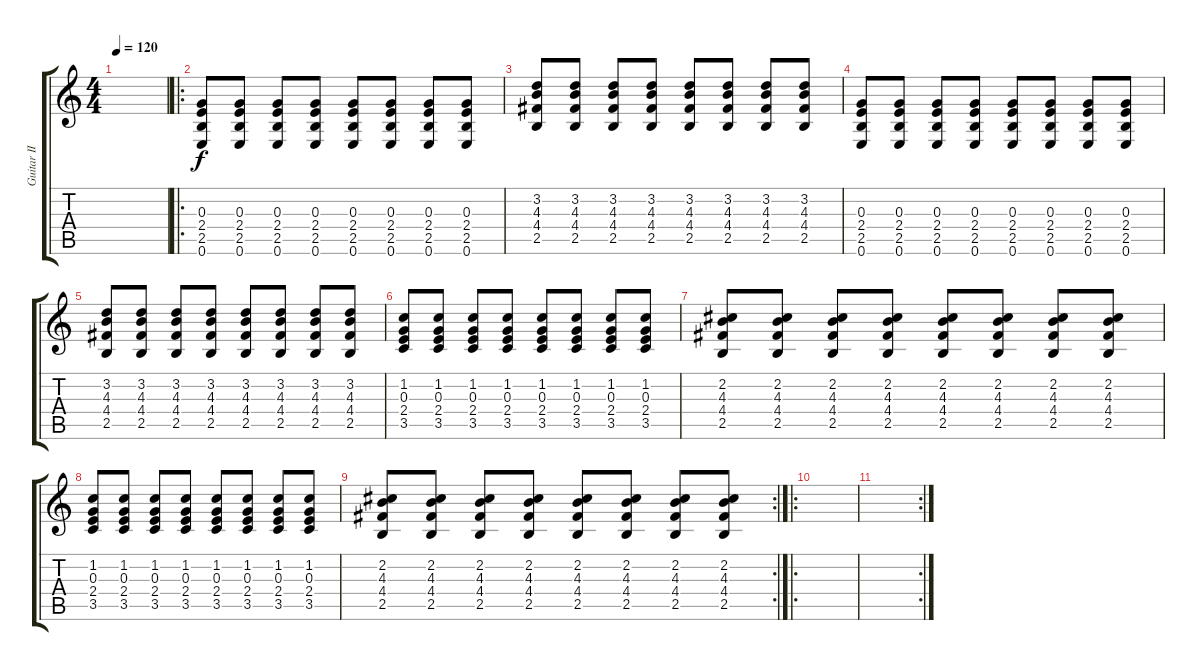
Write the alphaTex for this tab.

\track ("Guitar II" "Guitar II") {instrument distortionguitar}
\staff {score tabs}
\tuning (E4 B3 G3 D3 A2 E2) {hide}
\ts (4 4)
\tempo 120
\clef g2
\ks c
|
\ro
(0.3 2.4 2.5 0.6).8 (0.3 2.4 2.5 0.6).8 (0.3 2.4 2.5 0.6).8 (0.3 2.4 2.5 0.6).8 (0.3 2.4 2.5 0.6).8 (0.3 2.4 2.5 0.6).8 (0.3 2.4 2.5 0.6).8 (0.3 2.4 2.5 0.6).8 |
(3.2 4.3 4.4 2.5).8 (3.2 4.3 4.4 2.5).8 (3.2 4.3 4.4 2.5).8 (3.2 4.3 4.4 2.5).8 (3.2 4.3 4.4 2.5).8 (3.2 4.3 4.4 2.5).8 (3.2 4.3 4.4 2.5).8 (3.2 4.3 4.4 2.5).8 |
(0.3 2.4 2.5 0.6).8 (0.3 2.4 2.5 0.6).8 (0.3 2.4 2.5 0.6).8 (0.3 2.4 2.5 0.6).8 (0.3 2.4 2.5 0.6).8 (0.3 2.4 2.5 0.6).8 (0.3 2.4 2.5 0.6).8 (0.3 2.4 2.5 0.6).8 |
(3.2 4.3 4.4 2.5).8 (3.2 4.3 4.4 2.5).8 (3.2 4.3 4.4 2.5).8 (3.2 4.3 4.4 2.5).8 (3.2 4.3 4.4 2.5).8 (3.2 4.3 4.4 2.5).8 (3.2 4.3 4.4 2.5).8 (3.2 4.3 4.4 2.5).8 |
(1.2 0.3 2.4 3.5).8 (1.2 0.3 2.4 3.5).8 (1.2 0.3 2.4 3.5).8 (1.2 0.3 2.4 3.5).8 (1.2 0.3 2.4 3.5).8 (1.2 0.3 2.4 3.5).8 (1.2 0.3 2.4 3.5).8 (1.2 0.3 2.4 3.5).8 |
(2.2 4.3 4.4 2.5).8 (2.2 4.3 4.4 2.5).8 (2.2 4.3 4.4 2.5).8 (2.2 4.3 4.4 2.5).8 (2.2 4.3 4.4 2.5).8 (2.2 4.3 4.4 2.5).8 (2.2 4.3 4.4 2.5).8 (2.2 4.3 4.4 2.5).8 |
(1.2 0.3 2.4 3.5).8 (1.2 0.3 2.4 3.5).8 (1.2 0.3 2.4 3.5).8 (1.2 0.3 2.4 3.5).8 (1.2 0.3 2.4 3.5).8 (1.2 0.3 2.4 3.5).8 (1.2 0.3 2.4 3.5).8 (1.2 0.3 2.4 3.5).8 |
\rc 2
(2.2 4.3 4.4 2.5).8 (2.2 4.3 4.4 2.5).8 (2.2 4.3 4.4 2.5).8 (2.2 4.3 4.4 2.5).8 (2.2 4.3 4.4 2.5).8 (2.2 4.3 4.4 2.5).8 (2.2 4.3 4.4 2.5).8 (2.2 4.3 4.4 2.5).8 |
\ro
|
\rc 2
